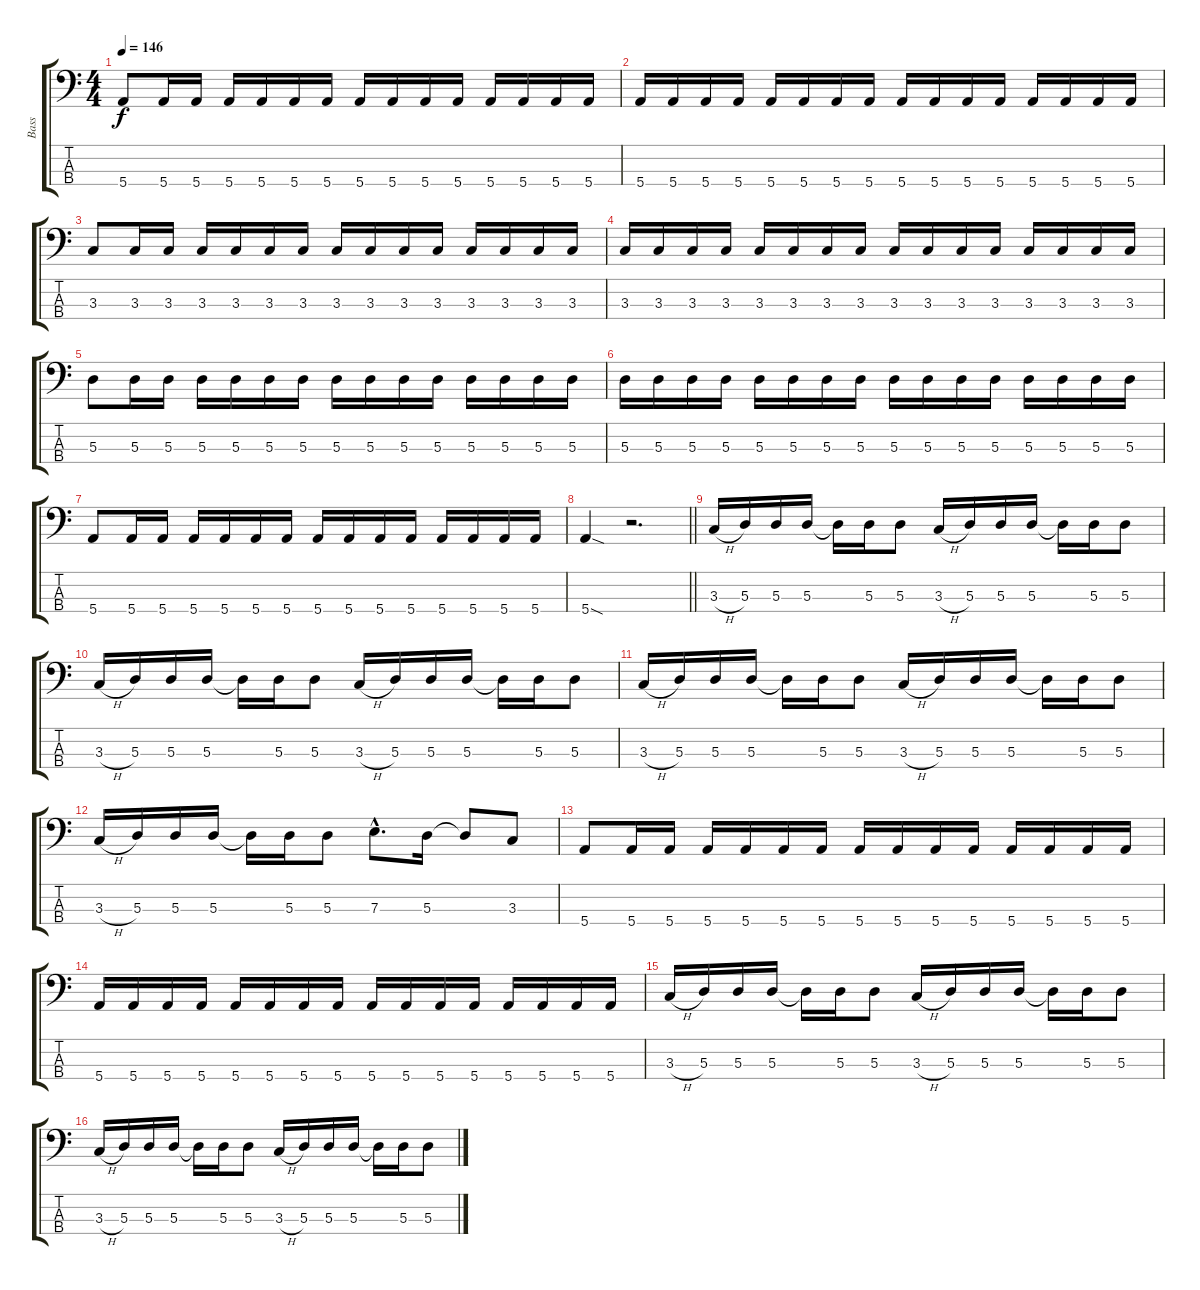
\track ("Bass" "Bass") {instrument electricbassfinger}
\staff {score tabs}
\tuning (G2 D2 A1 E1) {hide}
\ts (4 4)
\tempo 146
\clef f4
\ks c
5.4.8{dy f} 5.4.16 5.4.16 5.4.16 5.4.16 5.4.16 5.4.16 5.4.16 5.4.16 5.4.16 5.4.16 5.4.16 5.4.16 5.4.16 5.4.16 |
5.4.16 5.4.16 5.4.16 5.4.16 5.4.16 5.4.16 5.4.16 5.4.16 5.4.16 5.4.16 5.4.16 5.4.16 5.4.16 5.4.16 5.4.16 5.4.16 |
3.3.8 3.3.16 3.3.16 3.3.16 3.3.16 3.3.16 3.3.16 3.3.16 3.3.16 3.3.16 3.3.16 3.3.16 3.3.16 3.3.16 3.3.16 |
3.3.16 3.3.16 3.3.16 3.3.16 3.3.16 3.3.16 3.3.16 3.3.16 3.3.16 3.3.16 3.3.16 3.3.16 3.3.16 3.3.16 3.3.16 3.3.16 |
5.3.8 5.3.16 5.3.16 5.3.16 5.3.16 5.3.16 5.3.16 5.3.16 5.3.16 5.3.16 5.3.16 5.3.16 5.3.16 5.3.16 5.3.16 |
5.3.16 5.3.16 5.3.16 5.3.16 5.3.16 5.3.16 5.3.16 5.3.16 5.3.16 5.3.16 5.3.16 5.3.16 5.3.16 5.3.16 5.3.16 5.3.16 |
5.4.8 5.4.16 5.4.16 5.4.16 5.4.16 5.4.16 5.4.16 5.4.16 5.4.16 5.4.16 5.4.16 5.4.16 5.4.16 5.4.16 5.4.16 |
\barLineRight lightlight
5.4{sod}.4 r.2{d} |
3.3{h}.16 5.3.16 5.3.16 5.3.16 5.3{t}.16 5.3.16 5.3.8 3.3{h}.16 5.3.16 5.3.16 5.3.16 5.3{t}.16 5.3.16 5.3.8 |
3.3{h}.16 5.3.16 5.3.16 5.3.16 5.3{t}.16 5.3.16 5.3.8 3.3{h}.16 5.3.16 5.3.16 5.3.16 5.3{t}.16 5.3.16 5.3.8 |
3.3{h}.16 5.3.16 5.3.16 5.3.16 5.3{t}.16 5.3.16 5.3.8 3.3{h}.16 5.3.16 5.3.16 5.3.16 5.3{t}.16 5.3.16 5.3.8 |
3.3{h}.16 5.3.16 5.3.16 5.3.16 5.3{t}.16 5.3.16 5.3.8 7.3{hac}.8{d} 5.3.16 5.3{t}.8 3.3.8 |
5.4.8 5.4.16 5.4.16 5.4.16 5.4.16 5.4.16 5.4.16 5.4.16 5.4.16 5.4.16 5.4.16 5.4.16 5.4.16 5.4.16 5.4.16 |
5.4.16 5.4.16 5.4.16 5.4.16 5.4.16 5.4.16 5.4.16 5.4.16 5.4.16 5.4.16 5.4.16 5.4.16 5.4.16 5.4.16 5.4.16 5.4.16 |
3.3{h}.16 5.3.16 5.3.16 5.3.16 5.3{t}.16 5.3.16 5.3.8 3.3{h}.16 5.3.16 5.3.16 5.3.16 5.3{t}.16 5.3.16 5.3.8 |
3.3{h}.16 5.3.16 5.3.16 5.3.16 5.3{t}.16 5.3.16 5.3.8 3.3{h}.16 5.3.16 5.3.16 5.3.16 5.3{t}.16 5.3.16 5.3.8
